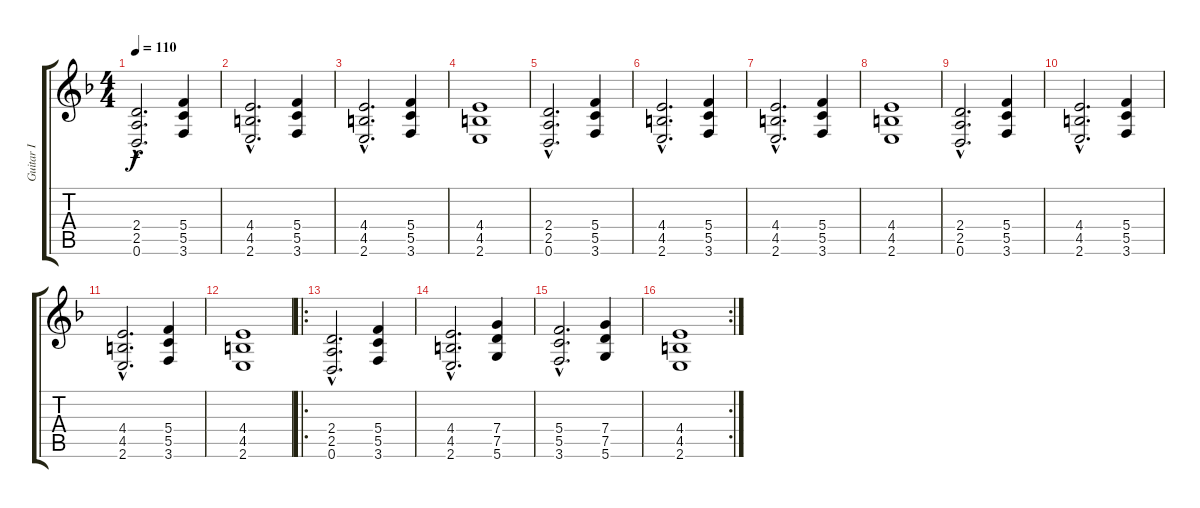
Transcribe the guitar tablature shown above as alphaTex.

\track ("Guitar I" "Guitar I") {instrument distortionguitar}
\staff {score tabs}
\tuning (D4 A3 F3 C3 G2 D2) {hide}
\ts (4 4)
\tempo 110
\clef g2
\ks dminor
(2.4{hac} 2.5{hac} 0.6{hac}).2{d dy f} (5.4 5.5 3.6).4 |
(4.4{hac} 4.5{hac} 2.6{hac}).2{d} (5.4 5.5 3.6).4 |
(4.4{hac} 4.5{hac} 2.6{hac}).2{d} (5.4 5.5 3.6).4 |
(4.4 4.5 2.6).1 |
(2.4{hac} 2.5{hac} 0.6{hac}).2{d} (5.4 5.5 3.6).4 |
(4.4{hac} 4.5{hac} 2.6{hac}).2{d} (5.4 5.5 3.6).4 |
(4.4{hac} 4.5{hac} 2.6{hac}).2{d} (5.4 5.5 3.6).4 |
(4.4 4.5 2.6).1 |
(2.4{hac} 2.5{hac} 0.6{hac}).2{d} (5.4 5.5 3.6).4 |
(4.4{hac} 4.5{hac} 2.6{hac}).2{d} (5.4 5.5 3.6).4 |
(4.4{hac} 4.5{hac} 2.6{hac}).2{d} (5.4 5.5 3.6).4 |
(4.4 4.5 2.6).1 |
\ro
(2.4{hac} 2.5{hac} 0.6{hac}).2{d} (5.4 5.5 3.6).4 |
(4.4{hac} 4.5{hac} 2.6{hac}).2{d} (7.4 7.5 5.6).4 |
(5.4{hac} 5.5{hac} 3.6{hac}).2{d} (7.4 7.5 5.6).4 |
\rc 2
(4.4 4.5 2.6).1
